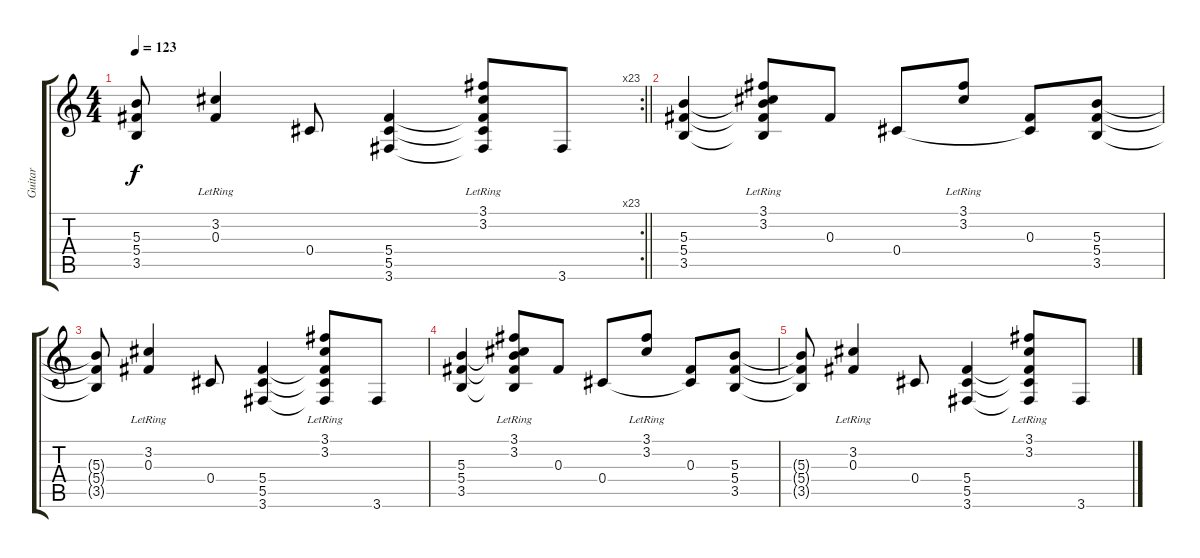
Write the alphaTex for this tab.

\track ("Guitar" "Guitar") {instrument acousticguitarsteel}
\staff {score tabs}
\tuning (Eb4 Bb3 Gb3 Db3 Ab2 Eb2) {hide}
\rc 23
\ts (4 4)
\tempo 123
\clef g2
\barLineRight lightlight
\ks c
(5.3{t} 5.4{t} 3.5{t}).8{dy f} (3.2{lr} 0.3{lr}).4 0.4.8 (5.4 5.5 3.6).4 (3.1{lr} 3.2{lr} 5.4{t} 5.5{t} 3.6{t}).8 3.6.8 |
(5.3 5.4 3.5).4{volume 0} (3.1{lr} 3.2{lr} 5.3{t} 5.4{t} 3.5{t}).8 0.3.8 0.4.8 (3.1{lr} 3.2{lr}).8 (0.3 0.4{t}).8 (5.3 5.4 3.5).8 |
(5.3{t} 5.4{t} 3.5{t}).8 (3.2{lr} 0.3{lr}).4 0.4.8 (5.4 5.5 3.6).4 (3.1{lr} 3.2{lr} 5.4{t} 5.5{t} 3.6{t}).8 3.6.8 |
(5.3 5.4 3.5).4 (3.1{lr} 3.2{lr} 5.3{t} 5.4{t} 3.5{t}).8 0.3.8 0.4.8 (3.1{lr} 3.2{lr}).8 (0.3 0.4{t}).8 (5.3 5.4 3.5).8 |
(5.3{t} 5.4{t} 3.5{t}).8 (3.2{lr} 0.3{lr}).4 0.4.8 (5.4 5.5 3.6).4 (3.1{lr} 3.2{lr} 5.4{t} 5.5{t} 3.6{t}).8 3.6.8
